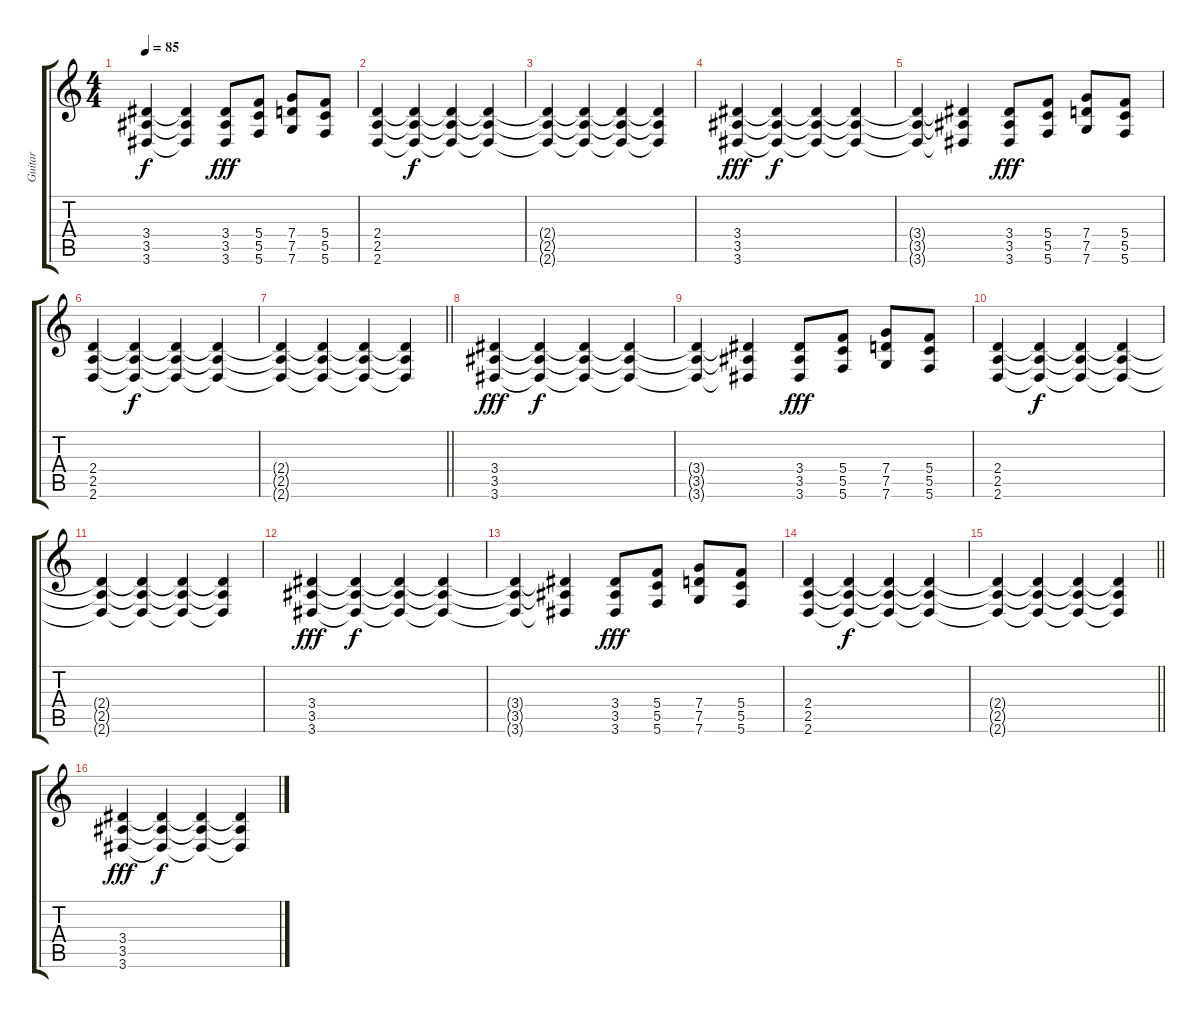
\track ("Guitar" "Guitar") {instrument distortionguitar}
\staff {score tabs}
\tuning (D4 A3 F3 C3 G2 C2) {hide}
\ts (4 4)
\tempo 85
\clef g2
\ks c
(3.4{t} 3.5{t} 3.6{t}).4{dy f} (3.4{t} 3.5{t} 3.6{t}).4 (3.4 3.5 3.6).8{dy fff} (5.4 5.5 5.6).8 (7.4 7.5 7.6).8 (5.4 5.5 5.6).8 |
(2.4 2.5 2.6).4 (2.4{t} 2.5{t} 2.6{t}).4{dy f} (2.4{t} 2.5{t} 2.6{t}).4 (2.4{t} 2.5{t} 2.6{t}).4 |
(2.4{t} 2.5{t} 2.6{t}).4 (2.4{t} 2.5{t} 2.6{t}).4 (2.4{t} 2.5{t} 2.6{t}).4 (2.4{t} 2.5{t} 2.6{t}).4 |
(3.4 3.5 3.6).4{dy fff} (3.4{t} 3.5{t} 3.6{t}).4{dy f} (3.4{t} 3.5{t} 3.6{t}).4 (3.4{t} 3.5{t} 3.6{t}).4 |
(3.4{t} 3.5{t} 3.6{t}).4 (3.4{t} 3.5{t} 3.6{t}).4 (3.4 3.5 3.6).8{dy fff} (5.4 5.5 5.6).8 (7.4 7.5 7.6).8 (5.4 5.5 5.6).8 |
(2.4 2.5 2.6).4 (2.4{t} 2.5{t} 2.6{t}).4{dy f} (2.4{t} 2.5{t} 2.6{t}).4 (2.4{t} 2.5{t} 2.6{t}).4 |
\barLineRight lightlight
(2.4{t} 2.5{t} 2.6{t}).4 (2.4{t} 2.5{t} 2.6{t}).4 (2.4{t} 2.5{t} 2.6{t}).4 (2.4{t} 2.5{t} 2.6{t}).4 |
(3.4 3.5 3.6).4{dy fff} (3.4{t} 3.5{t} 3.6{t}).4{dy f} (3.4{t} 3.5{t} 3.6{t}).4 (3.4{t} 3.5{t} 3.6{t}).4 |
(3.4{t} 3.5{t} 3.6{t}).4 (3.4{t} 3.5{t} 3.6{t}).4 (3.4 3.5 3.6).8{dy fff} (5.4 5.5 5.6).8 (7.4 7.5 7.6).8 (5.4 5.5 5.6).8 |
(2.4 2.5 2.6).4 (2.4{t} 2.5{t} 2.6{t}).4{dy f} (2.4{t} 2.5{t} 2.6{t}).4 (2.4{t} 2.5{t} 2.6{t}).4 |
(2.4{t} 2.5{t} 2.6{t}).4 (2.4{t} 2.5{t} 2.6{t}).4 (2.4{t} 2.5{t} 2.6{t}).4 (2.4{t} 2.5{t} 2.6{t}).4 |
(3.4 3.5 3.6).4{dy fff} (3.4{t} 3.5{t} 3.6{t}).4{dy f} (3.4{t} 3.5{t} 3.6{t}).4 (3.4{t} 3.5{t} 3.6{t}).4 |
(3.4{t} 3.5{t} 3.6{t}).4 (3.4{t} 3.5{t} 3.6{t}).4 (3.4 3.5 3.6).8{dy fff} (5.4 5.5 5.6).8 (7.4 7.5 7.6).8 (5.4 5.5 5.6).8 |
(2.4 2.5 2.6).4 (2.4{t} 2.5{t} 2.6{t}).4{dy f} (2.4{t} 2.5{t} 2.6{t}).4 (2.4{t} 2.5{t} 2.6{t}).4 |
\barLineRight lightlight
(2.4{t} 2.5{t} 2.6{t}).4 (2.4{t} 2.5{t} 2.6{t}).4 (2.4{t} 2.5{t} 2.6{t}).4 (2.4{t} 2.5{t} 2.6{t}).4 |
(3.4 3.5 3.6).4{dy fff} (3.4{t} 3.5{t} 3.6{t}).4{dy f} (3.4{t} 3.5{t} 3.6{t}).4 (3.4{t} 3.5{t} 3.6{t}).4
